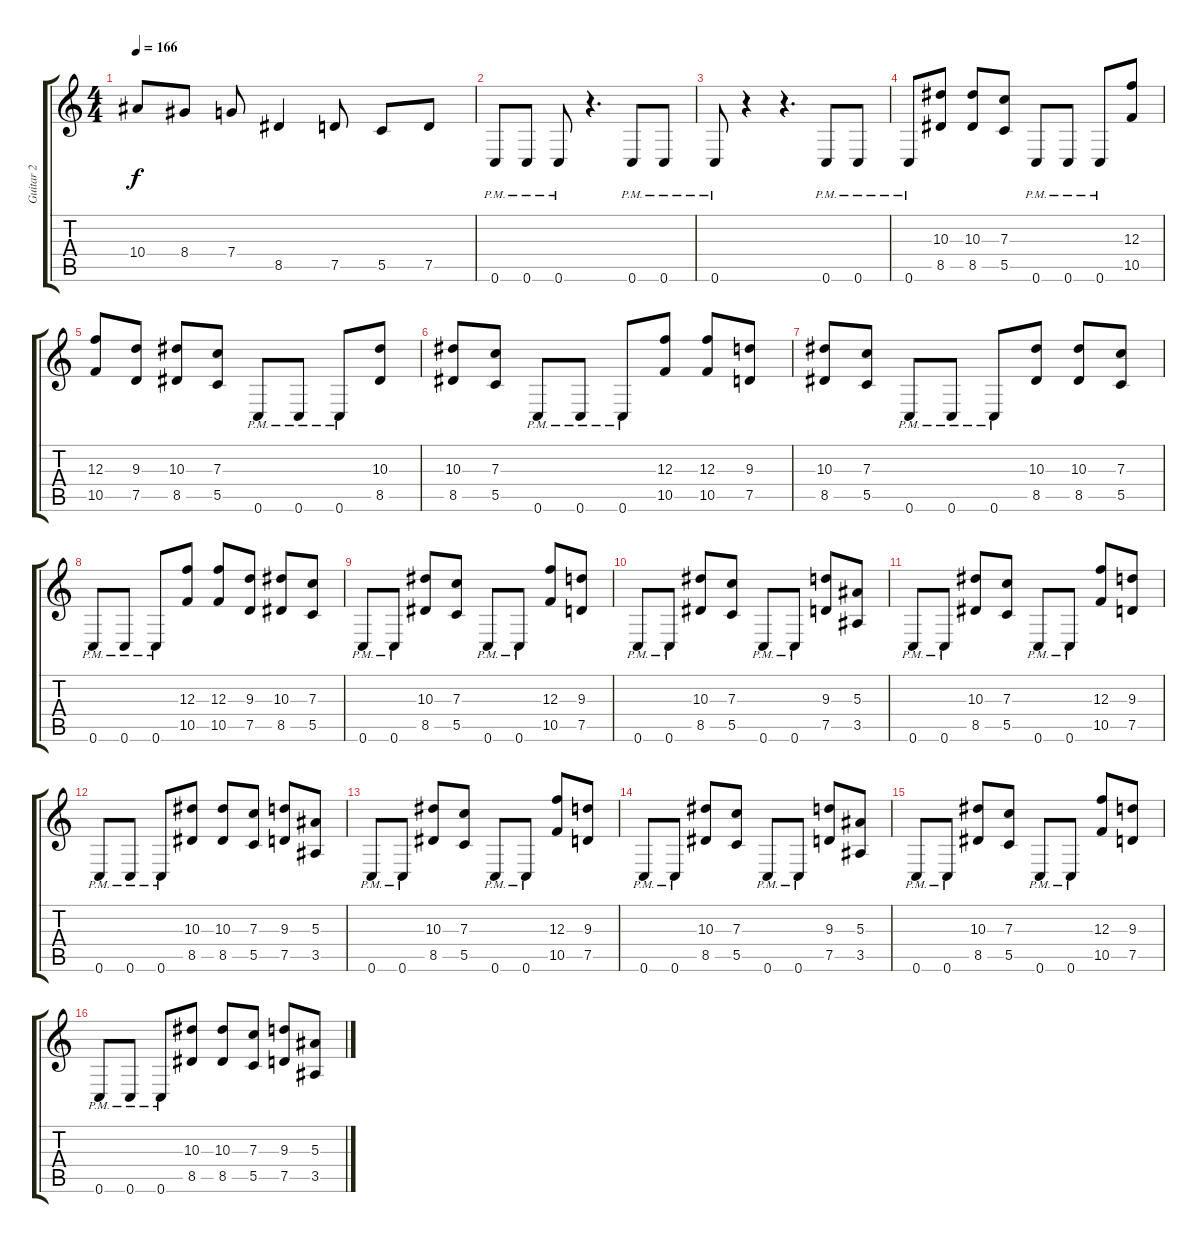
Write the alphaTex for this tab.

\track ("Guitar 2" "Guitar 2") {instrument distortionguitar}
\staff {score tabs}
\tuning (D4 A3 F3 C3 G2 C2) {hide}
\ts (4 4)
\tempo 166
\clef g2
\ks c
10.4{t}.8{dy f} 8.4.8 7.4.8 8.5.4 7.5.8 5.5.8 7.5.8 |
0.6{pm}.8 0.6{pm}.8 0.6{pm}.8 r.4{d} 0.6{pm}.8 0.6{pm}.8 |
0.6{pm}.8 r.4 r.4{d} 0.6{pm}.8 0.6{pm}.8 |
0.6{pm}.8 (10.3 8.5).8 (10.3 8.5).8 (7.3 5.5).8 0.6{pm}.8 0.6{pm}.8 0.6{pm}.8 (12.3 10.5).8 |
(12.3 10.5).8 (9.3 7.5).8 (10.3 8.5).8 (7.3 5.5).8 0.6{pm}.8 0.6{pm}.8 0.6{pm}.8 (10.3 8.5).8 |
(10.3 8.5).8 (7.3 5.5).8 0.6{pm}.8 0.6{pm}.8 0.6{pm}.8 (12.3 10.5).8 (12.3 10.5).8 (9.3 7.5).8 |
(10.3 8.5).8 (7.3 5.5).8 0.6{pm}.8 0.6{pm}.8 0.6{pm}.8 (10.3 8.5).8 (10.3 8.5).8 (7.3 5.5).8 |
0.6{pm}.8 0.6{pm}.8 0.6{pm}.8 (12.3 10.5).8 (12.3 10.5).8 (9.3 7.5).8 (10.3 8.5).8 (7.3 5.5).8 |
0.6{pm}.8 0.6{pm}.8 (10.3 8.5).8 (7.3 5.5).8 0.6{pm}.8 0.6{pm}.8 (12.3 10.5).8 (9.3 7.5).8 |
0.6{pm}.8 0.6{pm}.8 (10.3 8.5).8 (7.3 5.5).8 0.6{pm}.8 0.6{pm}.8 (9.3 7.5).8 (5.3 3.5).8 |
0.6{pm}.8 0.6{pm}.8 (10.3 8.5).8 (7.3 5.5).8 0.6{pm}.8 0.6{pm}.8 (12.3 10.5).8 (9.3 7.5).8 |
0.6{pm}.8 0.6{pm}.8 0.6{pm}.8 (10.3 8.5).8 (10.3 8.5).8 (7.3 5.5).8 (9.3 7.5).8 (5.3 3.5).8 |
0.6{pm}.8 0.6{pm}.8 (10.3 8.5).8 (7.3 5.5).8 0.6{pm}.8 0.6{pm}.8 (12.3 10.5).8 (9.3 7.5).8 |
0.6{pm}.8 0.6{pm}.8 (10.3 8.5).8 (7.3 5.5).8 0.6{pm}.8 0.6{pm}.8 (9.3 7.5).8 (5.3 3.5).8 |
0.6{pm}.8 0.6{pm}.8 (10.3 8.5).8 (7.3 5.5).8 0.6{pm}.8 0.6{pm}.8 (12.3 10.5).8 (9.3 7.5).8 |
0.6{pm}.8 0.6{pm}.8 0.6{pm}.8 (10.3 8.5).8 (10.3 8.5).8 (7.3 5.5).8 (9.3 7.5).8 (5.3 3.5).8
